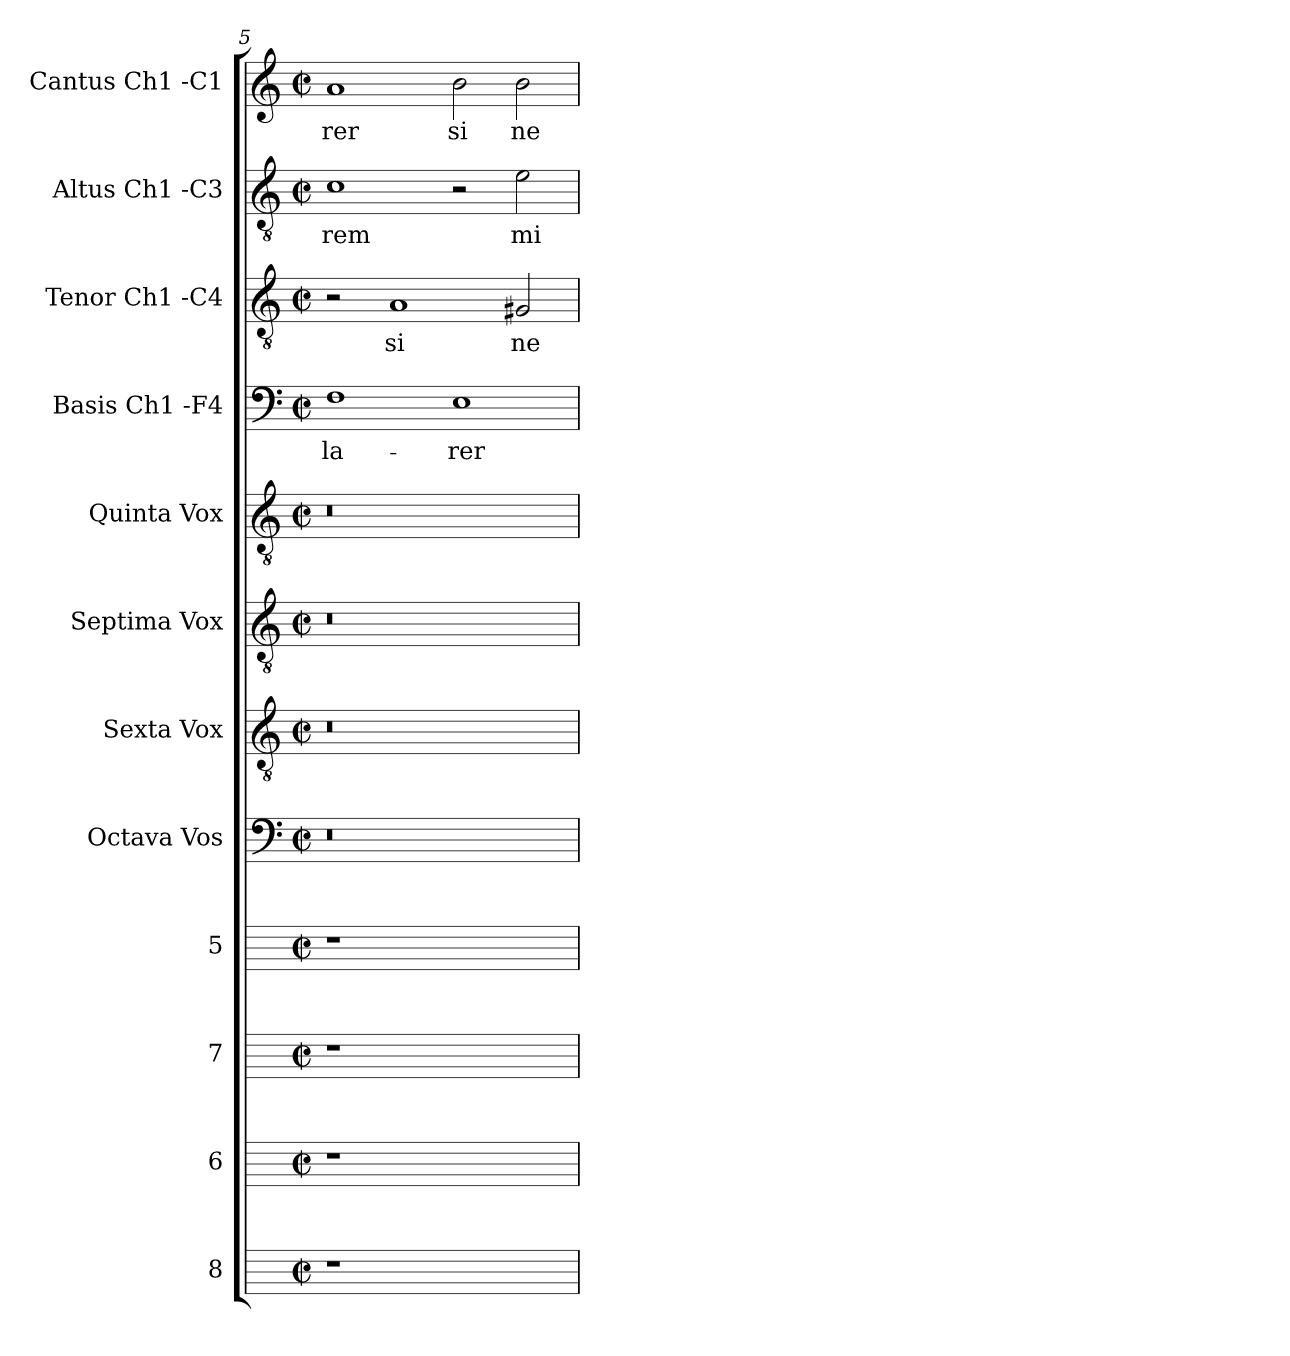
**kern	**kern	**kern	**kern	**kern	**kern	**kern	**kern	**kern	**text	**kern	**text	**kern	**text	**kern	**text
*part12	*part11	*part10	*part9	*part8	*part7	*part6	*part5	*part4	*part4	*part3	*part3	*part2	*part2	*part1	*part1
*staff12	*staff11	*staff10	*staff9	*staff8	*staff7	*staff6	*staff5	*staff4	*staff4	*staff3	*staff3	*staff2	*staff2	*staff1	*staff1
*I"8	*I"6	*I"7	*I"5	*I"Octava  Vos	*I"Sexta  Vox	*I"Septima  Vox	*I"Quinta  Vox	*I"Basis  Ch1 -F4	*	*I"Tenor  Ch1 -C4	*	*I"Altus  Ch1 -C3	*	*I"Cantus  Ch1 -C1	*
*	*	*	*	*	*	*	*	*I'B	*	*I'T	*	*I'A	*	*I'C	*
*	*	*	*	*clefF4	*clefGv2	*clefGv2	*clefGv2	*clefF4	*	*clefGv2	*	*clefGv2	*	*clefG2	*
*k[]	*k[]	*k[]	*k[]	*k[]	*k[]	*k[]	*k[]	*k[]	*	*k[]	*	*k[]	*	*k[]	*
*C:	*C:	*C:	*C:	*C:	*C:	*C:	*C:	*C:	*	*C:	*	*C:	*	*C:	*
*M2/2	*M2/2	*M2/2	*M2/2	*M2/2	*M2/2	*M2/2	*M2/2	*M2/2	*	*M2/2	*	*M2/2	*	*M2/2	*
*met(c|)	*met(c|)	*met(c|)	*met(c|)	*met(c|)	*met(c|)	*met(c|)	*met(c|)	*met(c|)	*	*met(c|)	*	*met(c|)	*	*met(c|)	*
=5	=5	=5	=5	=5	=5	=5	=5	=5	=5	=5	=5	=5	=5	=5	=5
!	!	!	!	!	!	!	!	!	!LO:LY:b:cj	!	!	!	!LO:LY:b:cj	!	!LO:LY:b:cj
1r	1r	1r	1r	0r	0r	0r	0r	1F	-la-	2r	.	1c	-rem	1a	-rer
!	!	!	!	!	!	!	!	!	!	!	!LO:LY:b:cj	!	!	!	!
.	.	.	.	.	.	.	.	.	.	1A	si	.	.	.	.
!	!	!	!	!	!	!	!	!	!LO:LY:b:cj	!	!	!	!	!	!LO:LY:b:cj
1ryy	1ryy	1ryy	1ryy	.	.	.	.	1E	-rer	.	.	2r	.	2b\	si
!	!	!	!	!	!	!	!	!	!	!	!LO:LY:b:cj	!	!LO:LY:b:cj	!	!LO:LY:b:cj
.	.	.	.	.	.	.	.	.	.	2G#X/	ne-	2e\	mi-	2b\	ne-
=	=	=	=	=	=	=	=	=	=	=	=	=	=	=	=
*-	*-	*-	*-	*-	*-	*-	*-	*-	*-	*-	*-	*-	*-	*-	*-
